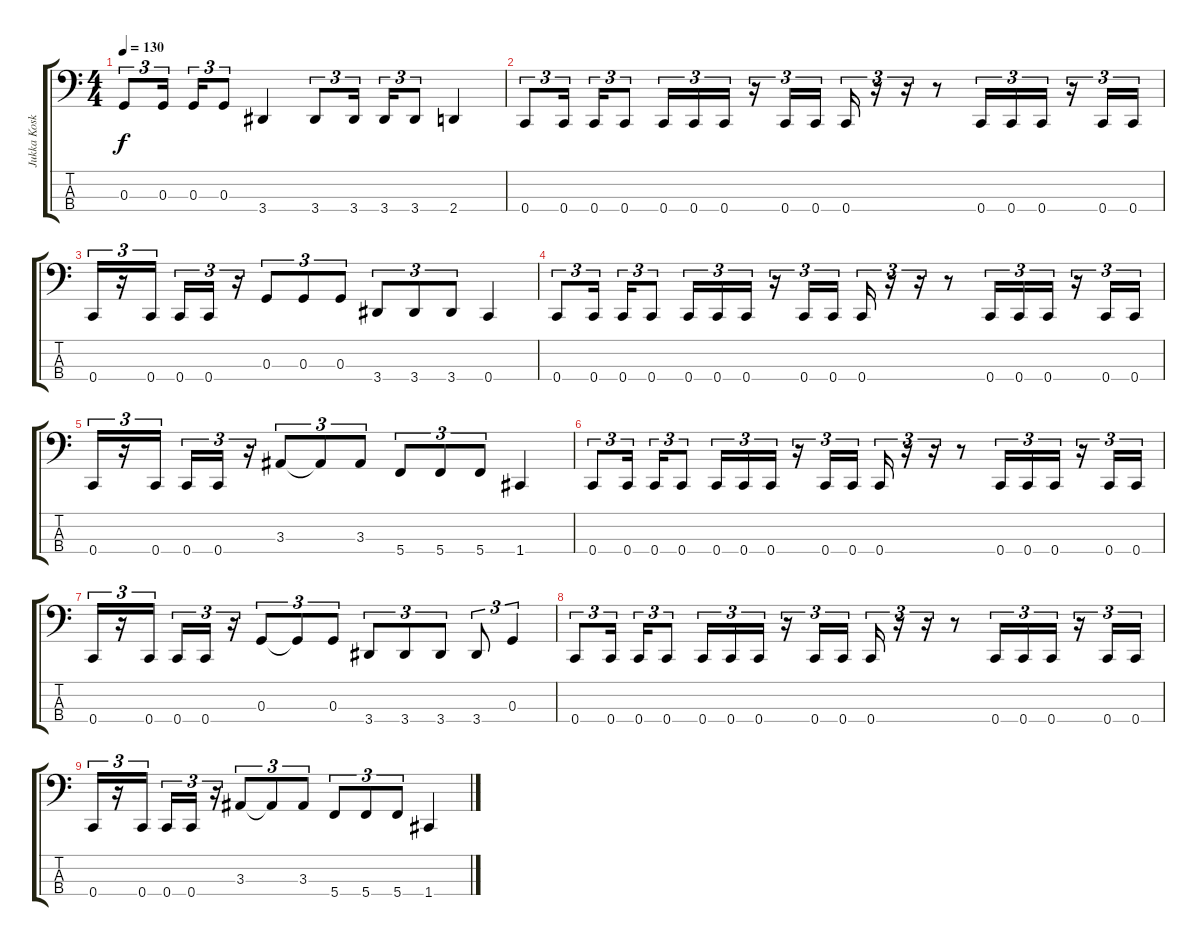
\track ("Jukka Koskinen" "Jukka Kosk") {instrument electricbassfinger}
\staff {score tabs}
\tuning (F2 C2 G1 C1) {hide}
\ts (4 4)
\tempo 130
\clef f4
\ks c
0.3.8{tu (3 2) dy f} 0.3.16{tu (3 2) beam splitsecondary} 0.3.16{tu (3 2)} 0.3.8{tu (3 2)} 3.4.4 3.4.8{tu (3 2)} 3.4.16{tu (3 2) beam splitsecondary} 3.4.16{tu (3 2)} 3.4.8{tu (3 2)} 2.4.4 |
0.4.8{tu (3 2)} 0.4.16{tu (3 2) beam splitsecondary} 0.4.16{tu (3 2)} 0.4.8{tu (3 2)} 0.4.16{tu (3 2)} 0.4.16{tu (3 2)} 0.4.16{tu (3 2)} r.16{tu (3 2)} 0.4.16{tu (3 2)} 0.4.16{tu (3 2)} 0.4.16{tu (3 2)} r.16{tu (3 2)} r.16{tu (3 2)} r.8 0.4.16{tu (3 2)} 0.4.16{tu (3 2)} 0.4.16{tu (3 2)} r.16{tu (3 2)} 0.4.16{tu (3 2)} 0.4.16{tu (3 2)} |
0.4.16{tu (3 2)} r.16{tu (3 2)} 0.4.16{tu (3 2) beam splitsecondary} 0.4.16{tu (3 2)} 0.4.16{tu (3 2)} r.16{tu (3 2)} 0.3.8{tu (3 2)} 0.3.8{tu (3 2)} 0.3.8{tu (3 2)} 3.4.8{tu (3 2)} 3.4.8{tu (3 2)} 3.4.8{tu (3 2)} 0.4.4 |
0.4.8{tu (3 2)} 0.4.16{tu (3 2) beam splitsecondary} 0.4.16{tu (3 2)} 0.4.8{tu (3 2)} 0.4.16{tu (3 2)} 0.4.16{tu (3 2)} 0.4.16{tu (3 2)} r.16{tu (3 2)} 0.4.16{tu (3 2)} 0.4.16{tu (3 2)} 0.4.16{tu (3 2)} r.16{tu (3 2)} r.16{tu (3 2)} r.8 0.4.16{tu (3 2)} 0.4.16{tu (3 2)} 0.4.16{tu (3 2)} r.16{tu (3 2)} 0.4.16{tu (3 2)} 0.4.16{tu (3 2)} |
0.4.16{tu (3 2)} r.16{tu (3 2)} 0.4.16{tu (3 2) beam splitsecondary} 0.4.16{tu (3 2)} 0.4.16{tu (3 2)} r.16{tu (3 2)} 3.3.8{tu (3 2)} 3.3{t}.8{tu (3 2)} 3.3.8{tu (3 2)} 5.4.8{tu (3 2)} 5.4.8{tu (3 2)} 5.4.8{tu (3 2)} 1.4.4 |
0.4.8{tu (3 2)} 0.4.16{tu (3 2) beam splitsecondary} 0.4.16{tu (3 2)} 0.4.8{tu (3 2)} 0.4.16{tu (3 2)} 0.4.16{tu (3 2)} 0.4.16{tu (3 2)} r.16{tu (3 2)} 0.4.16{tu (3 2)} 0.4.16{tu (3 2)} 0.4.16{tu (3 2)} r.16{tu (3 2)} r.16{tu (3 2)} r.8 0.4.16{tu (3 2)} 0.4.16{tu (3 2)} 0.4.16{tu (3 2)} r.16{tu (3 2)} 0.4.16{tu (3 2)} 0.4.16{tu (3 2)} |
0.4.16{tu (3 2)} r.16{tu (3 2)} 0.4.16{tu (3 2) beam splitsecondary} 0.4.16{tu (3 2)} 0.4.16{tu (3 2)} r.16{tu (3 2)} 0.3.8{tu (3 2)} 0.3{t}.8{tu (3 2)} 0.3.8{tu (3 2)} 3.4.8{tu (3 2)} 3.4.8{tu (3 2)} 3.4.8{tu (3 2)} 3.4.8{tu (3 2)} 0.3.4{tu (3 2)} |
0.4.8{tu (3 2)} 0.4.16{tu (3 2) beam splitsecondary} 0.4.16{tu (3 2)} 0.4.8{tu (3 2)} 0.4.16{tu (3 2)} 0.4.16{tu (3 2)} 0.4.16{tu (3 2)} r.16{tu (3 2)} 0.4.16{tu (3 2)} 0.4.16{tu (3 2)} 0.4.16{tu (3 2)} r.16{tu (3 2)} r.16{tu (3 2)} r.8 0.4.16{tu (3 2)} 0.4.16{tu (3 2)} 0.4.16{tu (3 2)} r.16{tu (3 2)} 0.4.16{tu (3 2)} 0.4.16{tu (3 2)} |
0.4.16{tu (3 2)} r.16{tu (3 2)} 0.4.16{tu (3 2) beam splitsecondary} 0.4.16{tu (3 2)} 0.4.16{tu (3 2)} r.16{tu (3 2)} 3.3.8{tu (3 2)} 3.3{t}.8{tu (3 2)} 3.3.8{tu (3 2)} 5.4.8{tu (3 2)} 5.4.8{tu (3 2)} 5.4.8{tu (3 2)} 1.4.4
